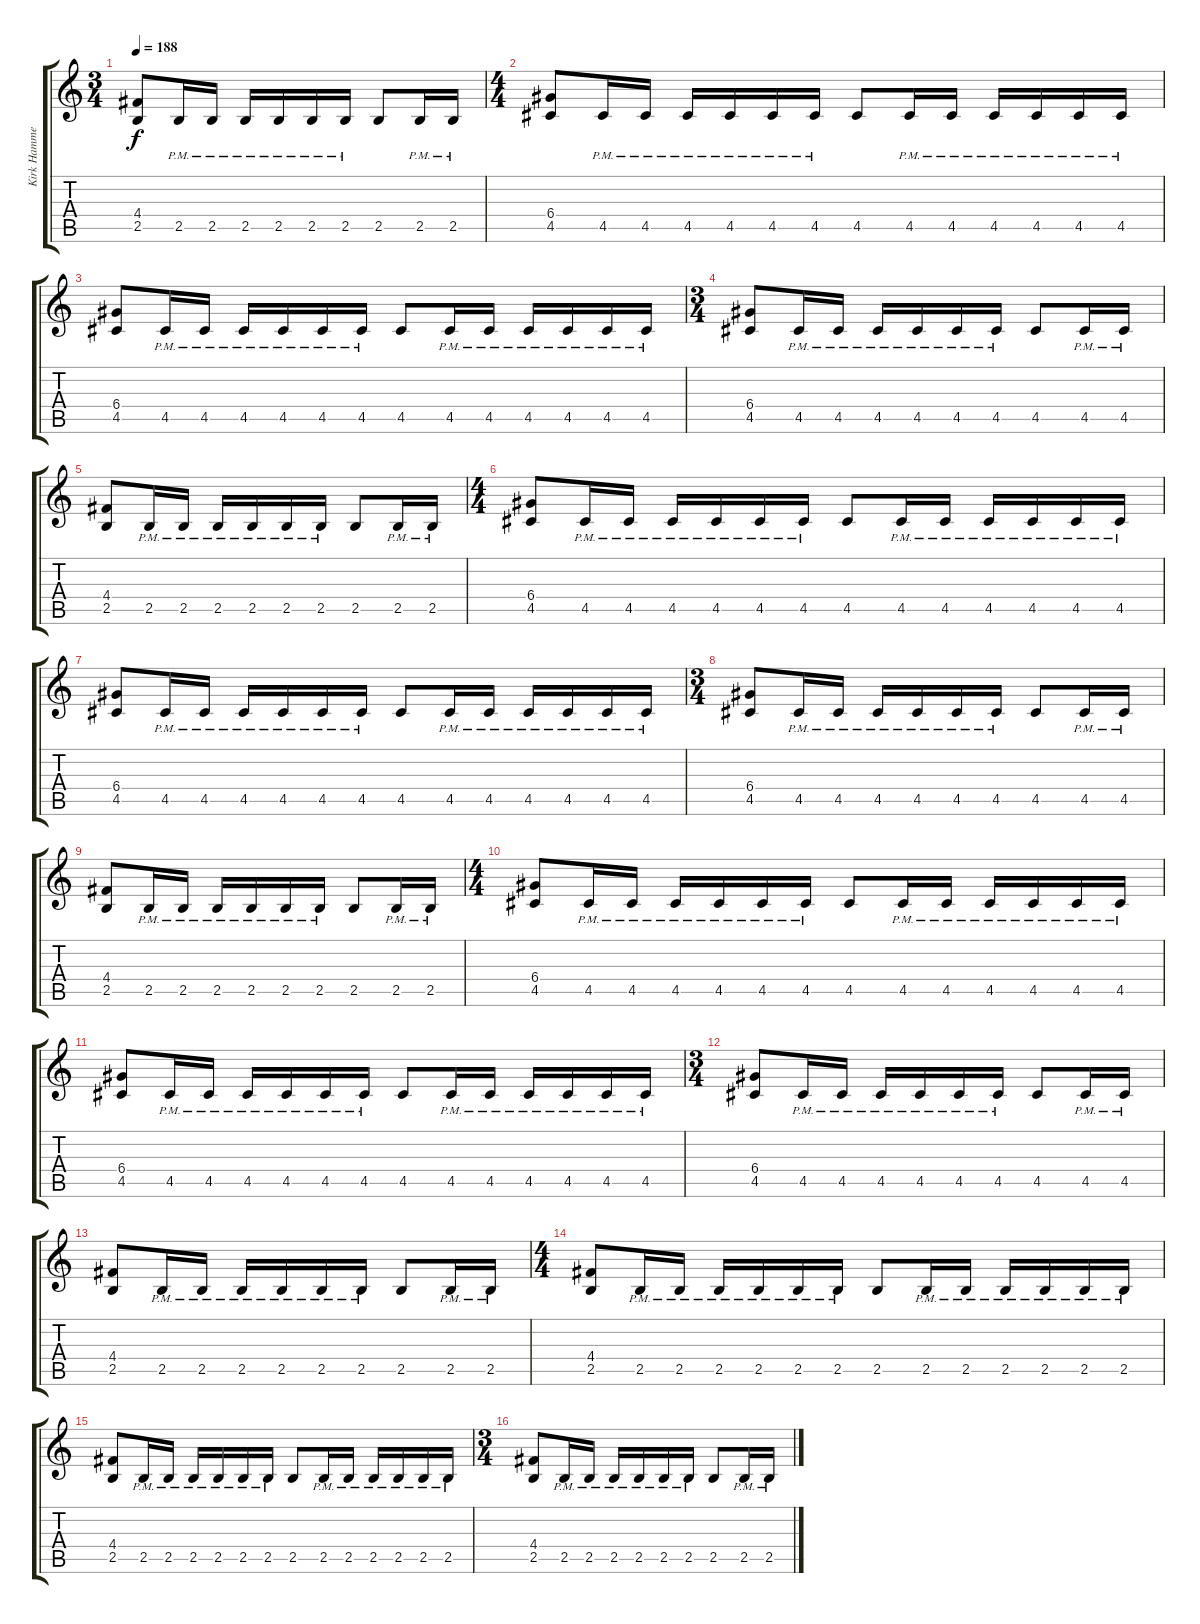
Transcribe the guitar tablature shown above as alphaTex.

\track ("Kirk Hammett Rhythm" "Kirk Hamme") {instrument distortionguitar}
\staff {score tabs}
\tuning (E4 B3 G3 D3 A2 E2) {hide}
\ts (3 4)
\tempo 188
\clef g2
\ks c
(4.4 2.5).8{dy f} 2.5{pm}.16 2.5{pm}.16 2.5{pm}.16 2.5{pm}.16 2.5{pm}.16 2.5{pm}.16 2.5.8 2.5{pm}.16 2.5{pm}.16 |
\ts (4 4)
(6.4 4.5).8 4.5{pm}.16 4.5{pm}.16 4.5{pm}.16 4.5{pm}.16 4.5{pm}.16 4.5{pm}.16 4.5.8 4.5{pm}.16 4.5{pm}.16 4.5{pm}.16 4.5{pm}.16 4.5{pm}.16 4.5{pm}.16 |
(6.4 4.5).8 4.5{pm}.16 4.5{pm}.16 4.5{pm}.16 4.5{pm}.16 4.5{pm}.16 4.5{pm}.16 4.5.8 4.5{pm}.16 4.5{pm}.16 4.5{pm}.16 4.5{pm}.16 4.5{pm}.16 4.5{pm}.16 |
\ts (3 4)
(6.4 4.5).8 4.5{pm}.16 4.5{pm}.16 4.5{pm}.16 4.5{pm}.16 4.5{pm}.16 4.5{pm}.16 4.5.8 4.5{pm}.16 4.5{pm}.16 |
(4.4 2.5).8 2.5{pm}.16 2.5{pm}.16 2.5{pm}.16 2.5{pm}.16 2.5{pm}.16 2.5{pm}.16 2.5.8 2.5{pm}.16 2.5{pm}.16 |
\ts (4 4)
(6.4 4.5).8 4.5{pm}.16 4.5{pm}.16 4.5{pm}.16 4.5{pm}.16 4.5{pm}.16 4.5{pm}.16 4.5.8 4.5{pm}.16 4.5{pm}.16 4.5{pm}.16 4.5{pm}.16 4.5{pm}.16 4.5{pm}.16 |
(6.4 4.5).8 4.5{pm}.16 4.5{pm}.16 4.5{pm}.16 4.5{pm}.16 4.5{pm}.16 4.5{pm}.16 4.5.8 4.5{pm}.16 4.5{pm}.16 4.5{pm}.16 4.5{pm}.16 4.5{pm}.16 4.5{pm}.16 |
\ts (3 4)
(6.4 4.5).8 4.5{pm}.16 4.5{pm}.16 4.5{pm}.16 4.5{pm}.16 4.5{pm}.16 4.5{pm}.16 4.5.8 4.5{pm}.16 4.5{pm}.16 |
(4.4 2.5).8 2.5{pm}.16 2.5{pm}.16 2.5{pm}.16 2.5{pm}.16 2.5{pm}.16 2.5{pm}.16 2.5.8 2.5{pm}.16 2.5{pm}.16 |
\ts (4 4)
(6.4 4.5).8 4.5{pm}.16 4.5{pm}.16 4.5{pm}.16 4.5{pm}.16 4.5{pm}.16 4.5{pm}.16 4.5.8 4.5{pm}.16 4.5{pm}.16 4.5{pm}.16 4.5{pm}.16 4.5{pm}.16 4.5{pm}.16 |
(6.4 4.5).8 4.5{pm}.16 4.5{pm}.16 4.5{pm}.16 4.5{pm}.16 4.5{pm}.16 4.5{pm}.16 4.5.8 4.5{pm}.16 4.5{pm}.16 4.5{pm}.16 4.5{pm}.16 4.5{pm}.16 4.5{pm}.16 |
\ts (3 4)
(6.4 4.5).8 4.5{pm}.16 4.5{pm}.16 4.5{pm}.16 4.5{pm}.16 4.5{pm}.16 4.5{pm}.16 4.5.8 4.5{pm}.16 4.5{pm}.16 |
(4.4 2.5).8 2.5{pm}.16 2.5{pm}.16 2.5{pm}.16 2.5{pm}.16 2.5{pm}.16 2.5{pm}.16 2.5.8 2.5{pm}.16 2.5{pm}.16 |
\ts (4 4)
(4.4 2.5).8 2.5{pm}.16 2.5{pm}.16 2.5{pm}.16 2.5{pm}.16 2.5{pm}.16 2.5{pm}.16 2.5.8 2.5{pm}.16 2.5{pm}.16 2.5{pm}.16 2.5{pm}.16 2.5{pm}.16 2.5{pm}.16 |
(4.4 2.5).8 2.5{pm}.16 2.5{pm}.16 2.5{pm}.16 2.5{pm}.16 2.5{pm}.16 2.5{pm}.16 2.5.8 2.5{pm}.16 2.5{pm}.16 2.5{pm}.16 2.5{pm}.16 2.5{pm}.16 2.5{pm}.16 |
\ts (3 4)
(4.4 2.5).8 2.5{pm}.16 2.5{pm}.16 2.5{pm}.16 2.5{pm}.16 2.5{pm}.16 2.5{pm}.16 2.5.8 2.5{pm}.16 2.5{pm}.16
